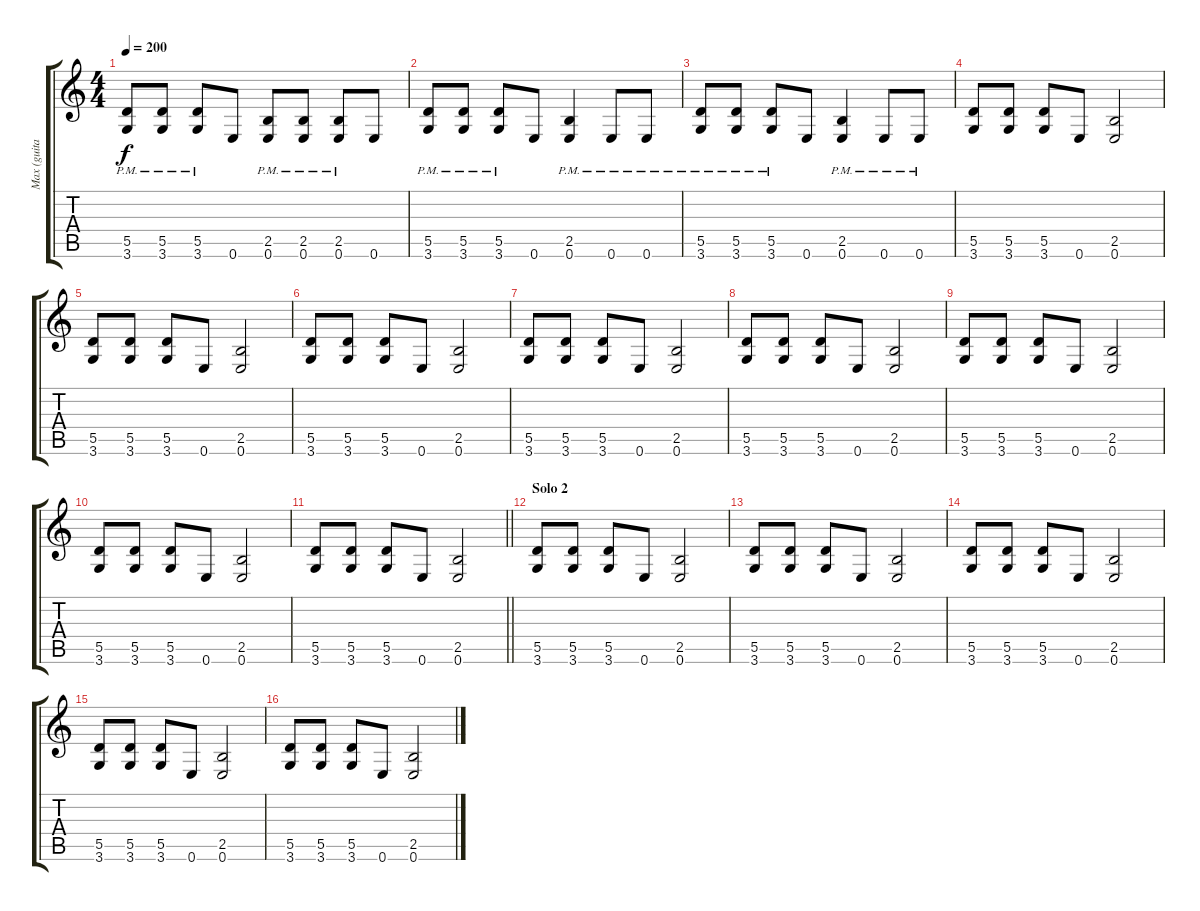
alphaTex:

\track ("Max (guitarra 2 y voz)" "Max (guita") {instrument distortionguitar}
\staff {score tabs}
\tuning (E4 B3 G3 D3 A2 E2) {hide}
\ts (4 4)
\tempo 200
\clef g2
\ks c
(5.5{pm} 3.6{pm}).8{dy f} (5.5{pm} 3.6{pm}).8 (5.5{pm} 3.6{pm}).8 0.6.8 (2.5{pm} 0.6{pm}).8 (2.5{pm} 0.6{pm}).8 (2.5{pm} 0.6{pm}).8 0.6.8 |
(5.5{pm} 3.6{pm}).8 (5.5{pm} 3.6{pm}).8 (5.5{pm} 3.6{pm}).8 0.6.8 (2.5{pm} 0.6{pm}).4 0.6{pm}.8 0.6{pm}.8 |
(5.5{pm} 3.6{pm}).8 (5.5{pm} 3.6{pm}).8 (5.5{pm} 3.6{pm}).8 0.6.8 (2.5{pm} 0.6{pm}).4 0.6{pm}.8 0.6{pm}.8 |
(5.5 3.6).8 (5.5 3.6).8 (5.5 3.6).8 0.6.8 (2.5 0.6).2 |
(5.5 3.6).8 (5.5 3.6).8 (5.5 3.6).8 0.6.8 (2.5 0.6).2 |
(5.5 3.6).8 (5.5 3.6).8 (5.5 3.6).8 0.6.8 (2.5 0.6).2 |
(5.5 3.6).8 (5.5 3.6).8 (5.5 3.6).8 0.6.8 (2.5 0.6).2 |
(5.5 3.6).8 (5.5 3.6).8 (5.5 3.6).8 0.6.8 (2.5 0.6).2 |
(5.5 3.6).8 (5.5 3.6).8 (5.5 3.6).8 0.6.8 (2.5 0.6).2 |
(5.5 3.6).8 (5.5 3.6).8 (5.5 3.6).8 0.6.8 (2.5 0.6).2 |
\barLineRight lightlight
(5.5 3.6).8 (5.5 3.6).8 (5.5 3.6).8 0.6.8 (2.5 0.6).2 |
\section ("" "Solo 2")
(5.5 3.6).8 (5.5 3.6).8 (5.5 3.6).8 0.6.8 (2.5 0.6).2 |
(5.5 3.6).8 (5.5 3.6).8 (5.5 3.6).8 0.6.8 (2.5 0.6).2 |
(5.5 3.6).8 (5.5 3.6).8 (5.5 3.6).8 0.6.8 (2.5 0.6).2 |
(5.5 3.6).8 (5.5 3.6).8 (5.5 3.6).8 0.6.8 (2.5 0.6).2 |
(5.5 3.6).8 (5.5 3.6).8 (5.5 3.6).8 0.6.8 (2.5 0.6).2
